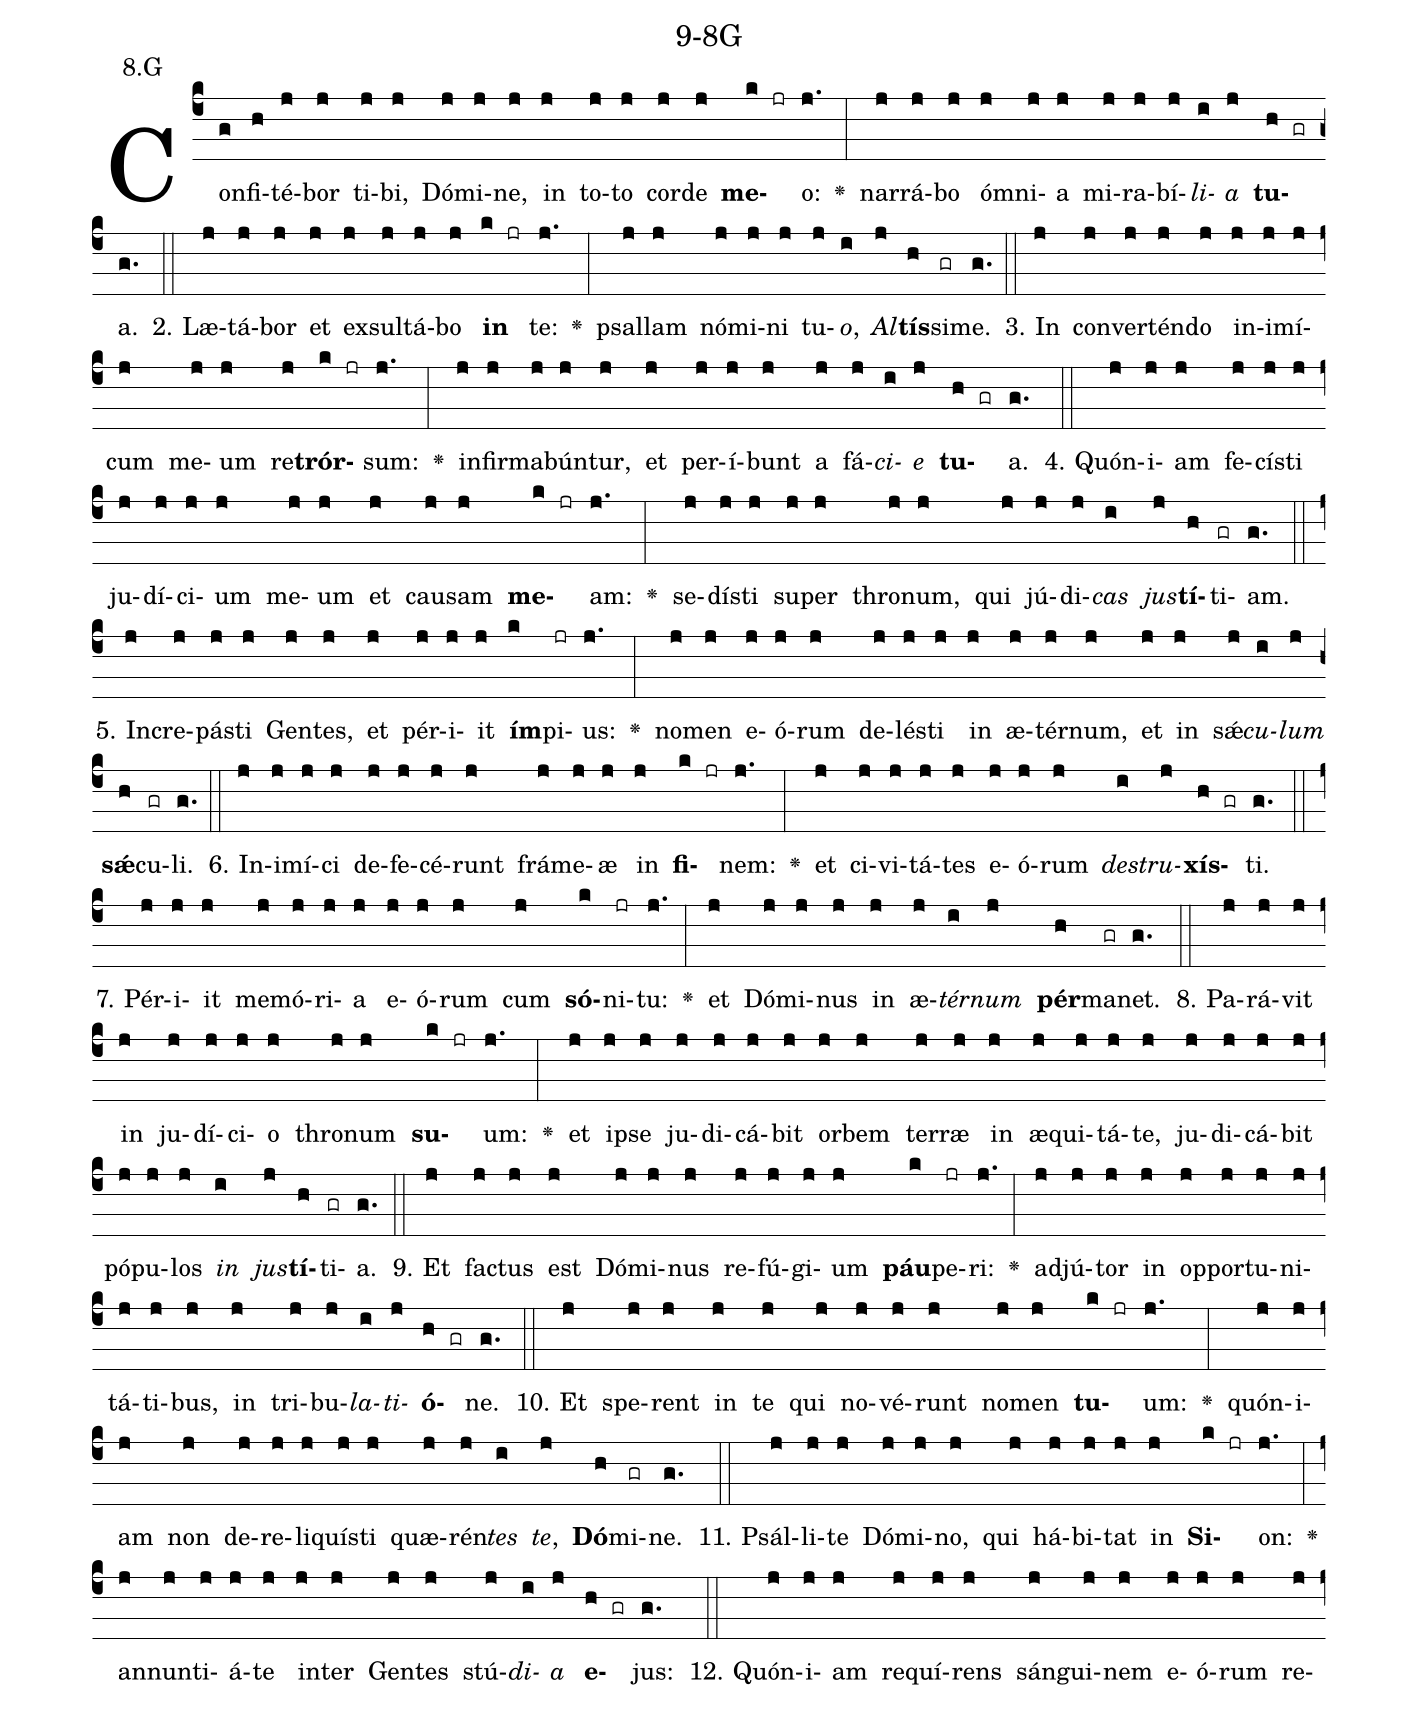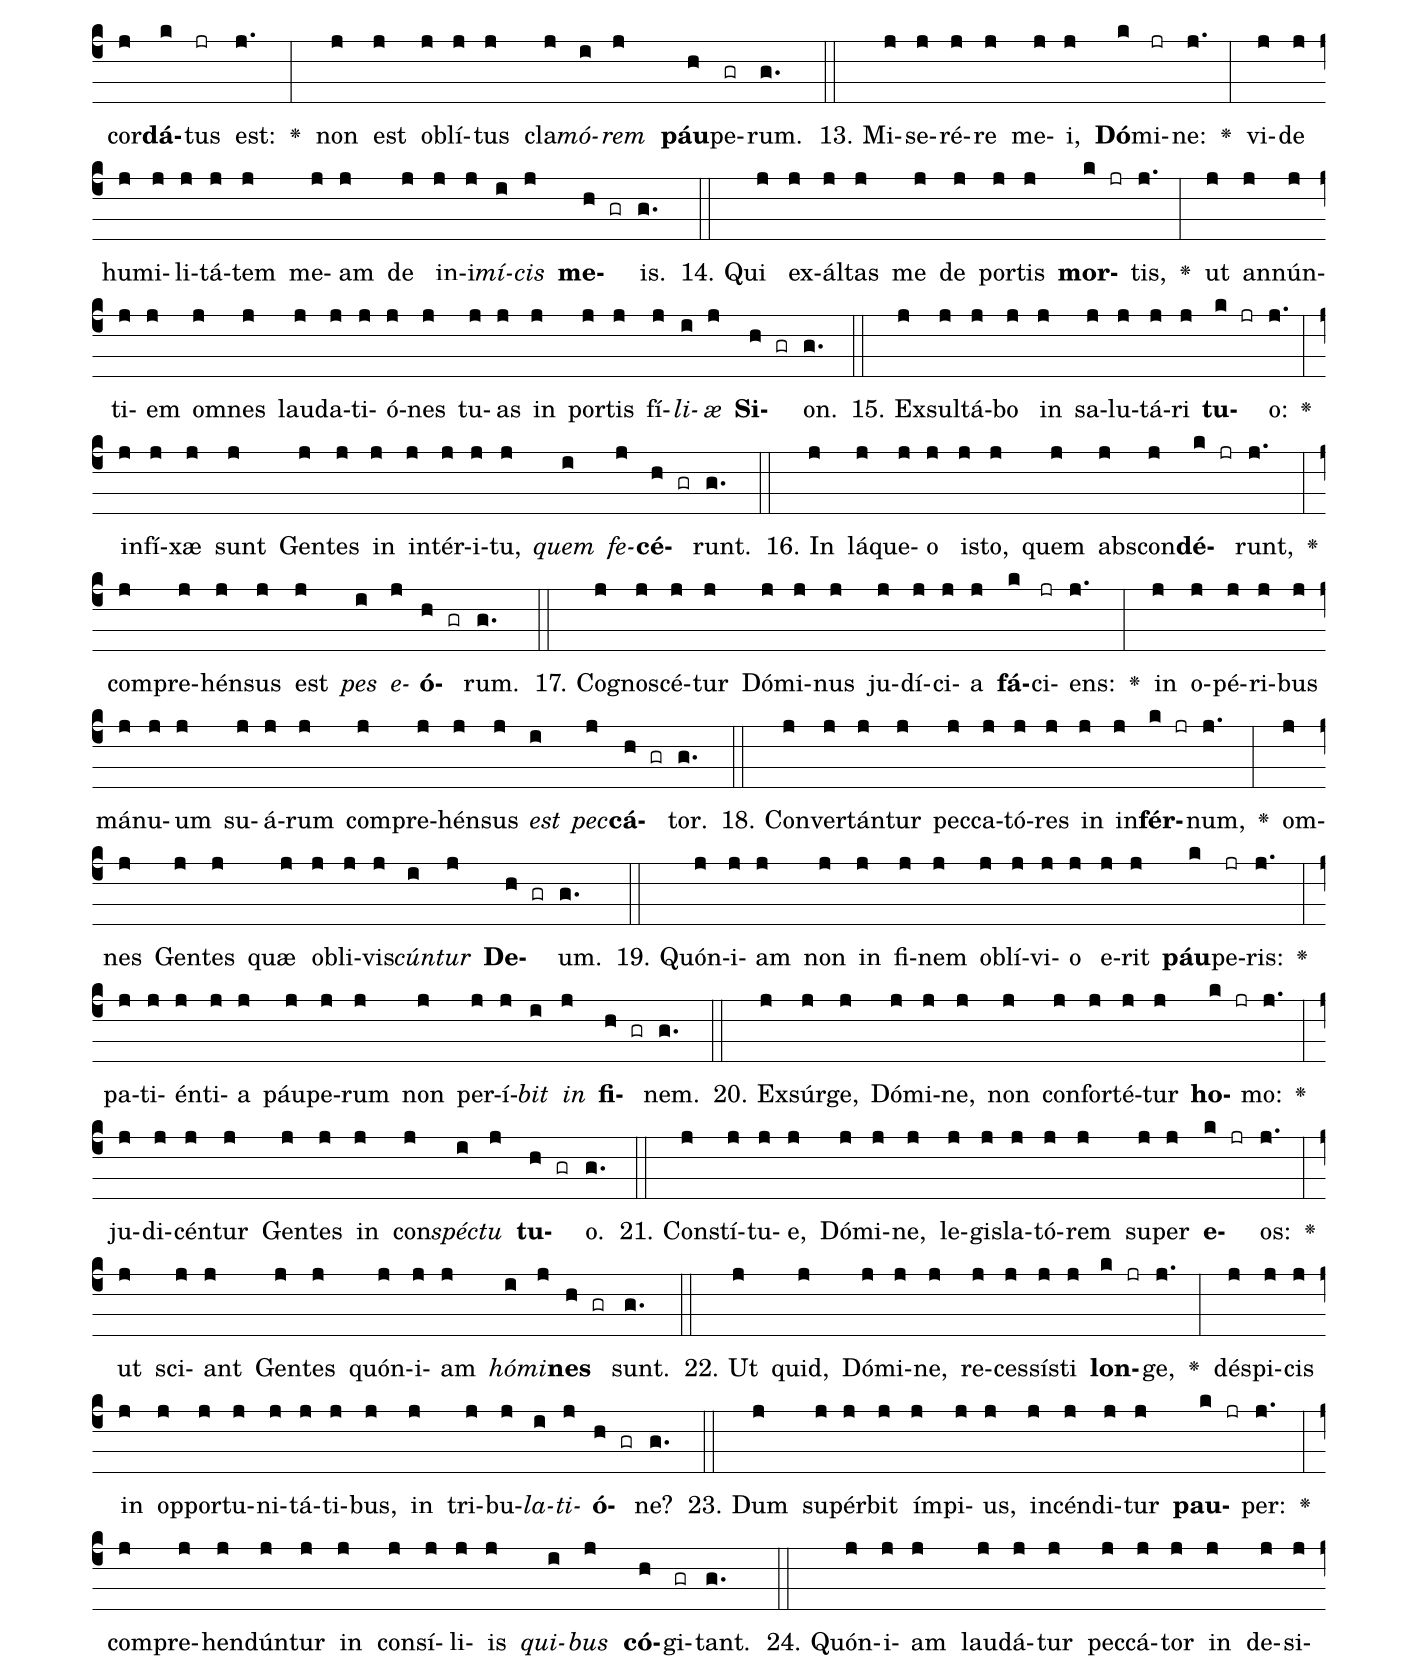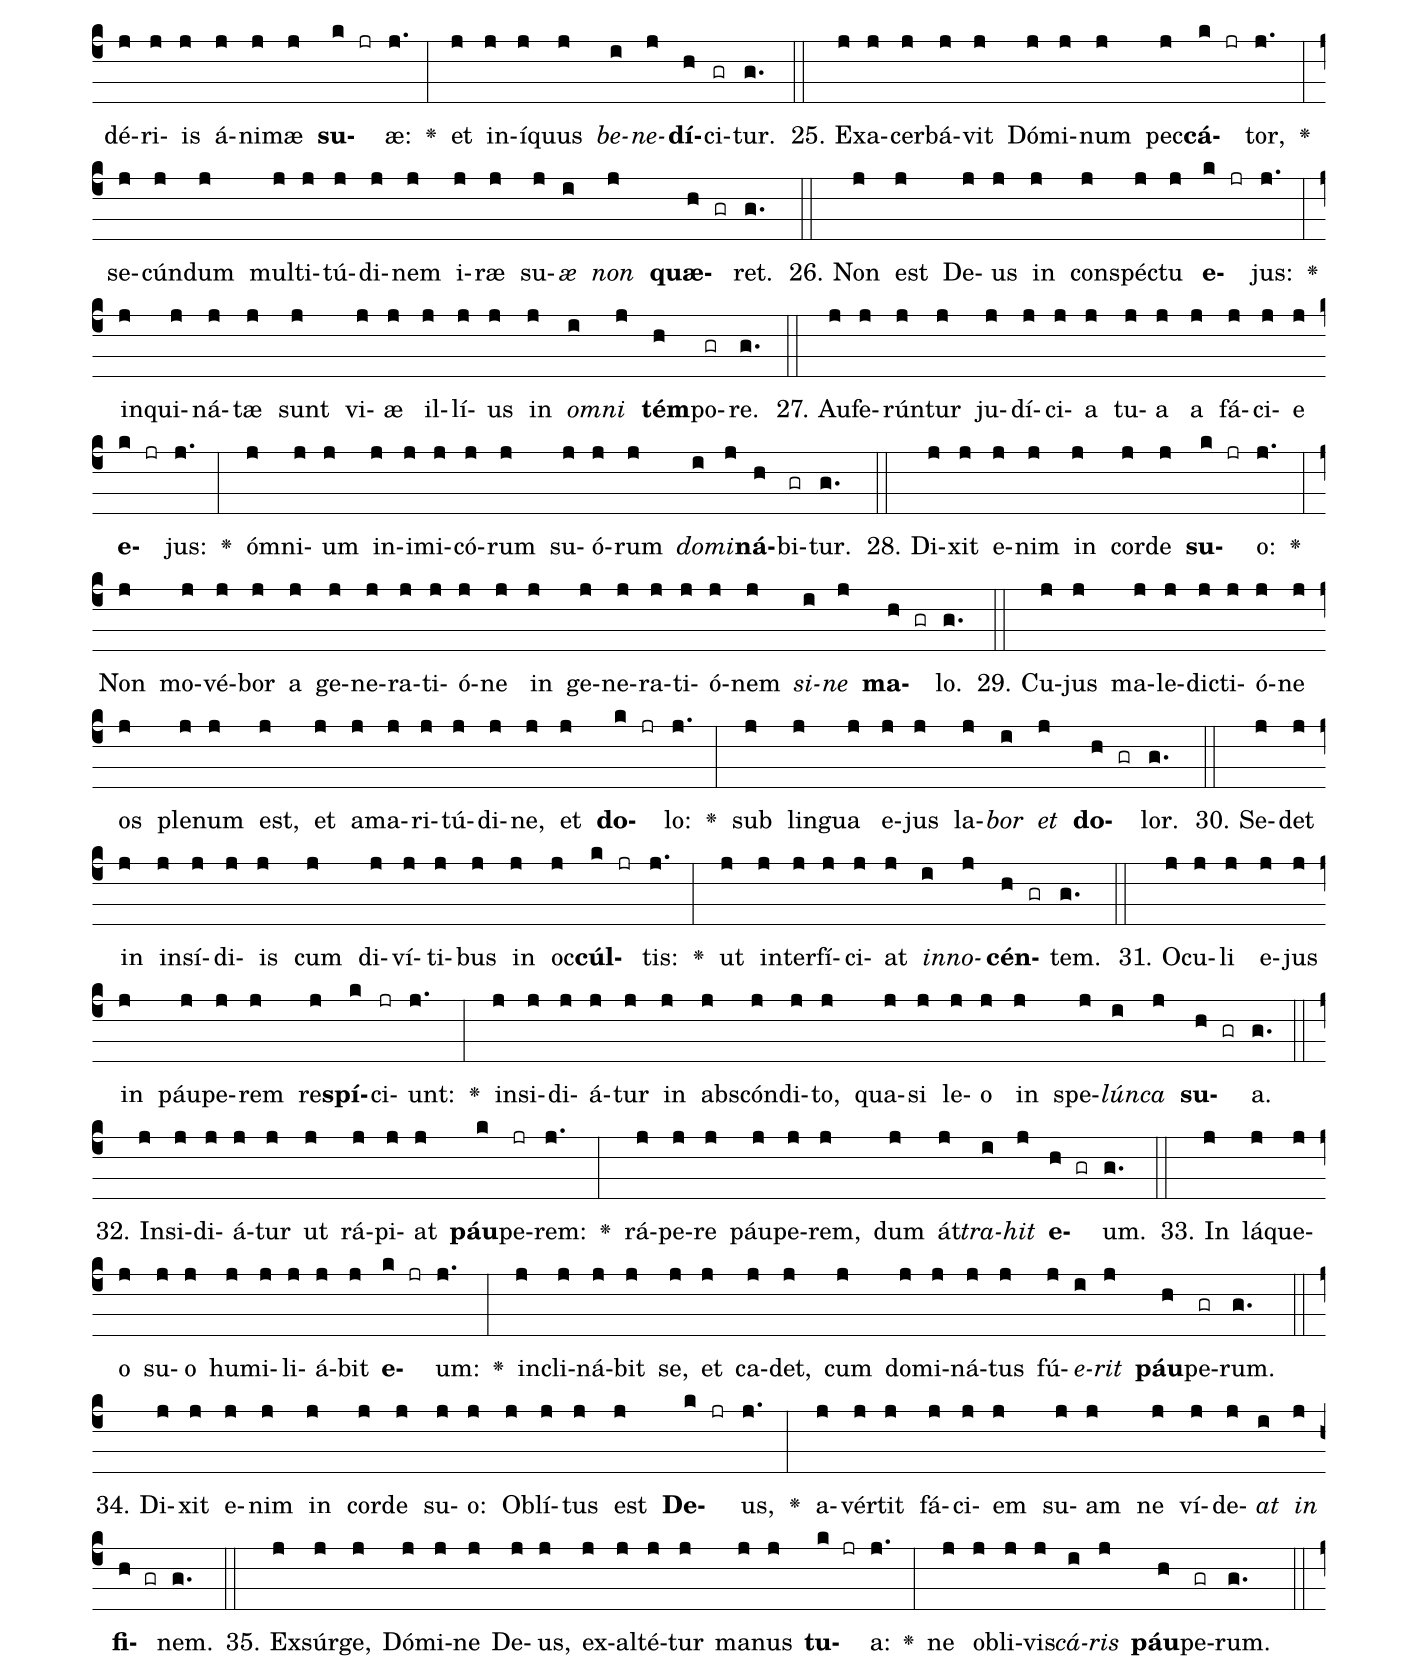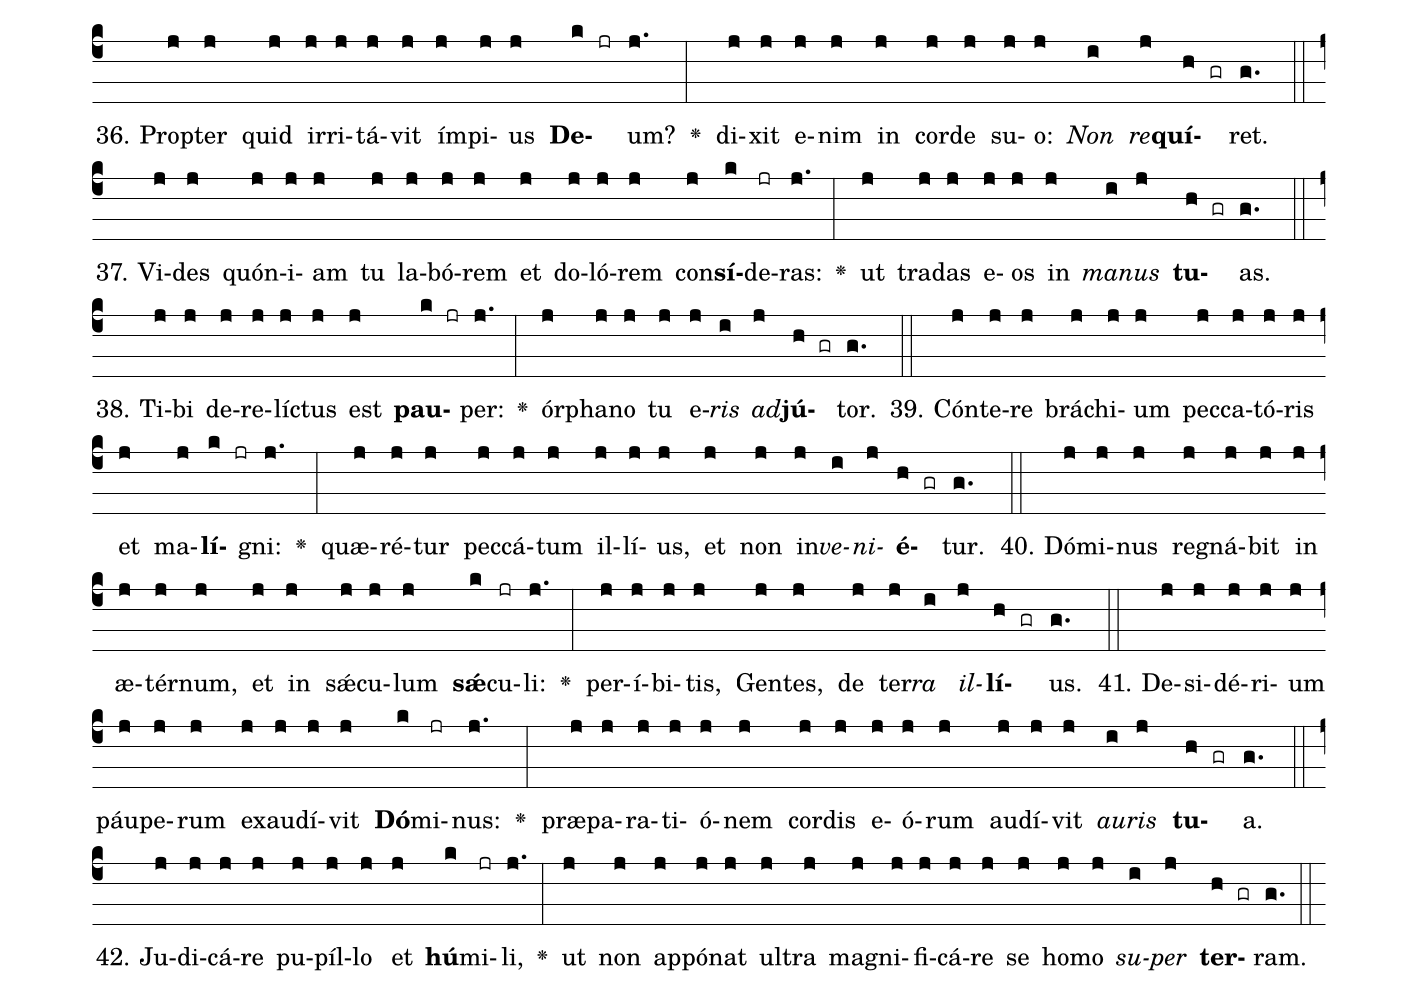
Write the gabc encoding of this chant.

name: 9-8G;
annotation: 8.G;
%%
(c4)Con(g)fi(h)té(j)bor(j) ti(j)bi,(j) Dó(j)mi(j)ne,(j) in(j) to(j)to(j) cor(j)de(j) <b>me</b>(k jr)o:(j.) <v>\greheightstar</v>(:) nar(j)rá(j)bo(j) óm(j)ni(j)a(j) mi(j)ra(j)bí(j)<i>li</i>(i)<i>a</i>(j) <b>tu</b>(h gr)a.(g.) (::)
2. Læ(j)tá(j)bor(j) et(j) ex(j)sul(j)tá(j)bo(j) <b>in</b>(k jr) te:(j.) <v>\greheightstar</v>(:) psal(j)lam(j) nó(j)mi(j)ni(j) tu(j)<i>o</i>,(i) <i>Al</i>(j)<b>tís</b>(h)si(gr)me.(g.) (::)
3. In(j) con(j)ver(j)tén(j)do(j) in(j)i(j)mí(j)cum(j) me(j)um(j) re(j)<b>trór</b>(k jr)sum:(j.) <v>\greheightstar</v>(:) in(j)fir(j)ma(j)bún(j)tur,(j) et(j) per(j)í(j)bunt(j) a(j) fá(j)<i>ci</i>(i)<i>e</i>(j) <b>tu</b>(h gr)a.(g.) (::)
4. Quón(j)i(j)am(j) fe(j)cís(j)ti(j) ju(j)dí(j)ci(j)um(j) me(j)um(j) et(j) cau(j)sam(j) <b>me</b>(k jr)am:(j.) <v>\greheightstar</v>(:) se(j)dís(j)ti(j) su(j)per(j) thro(j)num,(j) qui(j) jú(j)di(j)<i>cas</i>(i) <i>jus</i>(j)<b>tí</b>(h)ti(gr)am.(g.) (::)
5. In(j)cre(j)pás(j)ti(j) Gen(j)tes,(j) et(j) pér(j)i(j)it(j) <b>ím</b>(k)pi(jr)us:(j.) <v>\greheightstar</v>(:) no(j)men(j) e(j)ó(j)rum(j) de(j)lés(j)ti(j) in(j) æ(j)tér(j)num,(j) et(j) in(j) sǽ(j)<i>cu</i>(i)<i>lum</i>(j) <b>sǽ</b>(h)cu(gr)li.(g.) (::)
6. In(j)i(j)mí(j)ci(j) de(j)fe(j)cé(j)runt(j) frá(j)me(j)æ(j) in(j) <b>fi</b>(k jr)nem:(j.) <v>\greheightstar</v>(:) et(j) ci(j)vi(j)tá(j)tes(j) e(j)ó(j)rum(j) <i>de</i>(i)<i>stru</i>(j)<b>xís</b>(h gr)ti.(g.) (::)
7. Pér(j)i(j)it(j) me(j)mó(j)ri(j)a(j) e(j)ó(j)rum(j) cum(j) <b>só</b>(k)ni(jr)tu:(j.) <v>\greheightstar</v>(:) et(j) Dó(j)mi(j)nus(j) in(j) æ(j)<i>tér</i>(i)<i>num</i>(j) <b>pér</b>(h)ma(gr)net.(g.) (::)
8. Pa(j)rá(j)vit(j) in(j) ju(j)dí(j)ci(j)o(j) thro(j)num(j) <b>su</b>(k jr)um:(j.) <v>\greheightstar</v>(:) et(j) ip(j)se(j) ju(j)di(j)cá(j)bit(j) or(j)bem(j) ter(j)ræ(j) in(j) æ(j)qui(j)tá(j)te,(j) ju(j)di(j)cá(j)bit(j) pó(j)pu(j)los(j) <i>in</i>(i) <i>jus</i>(j)<b>tí</b>(h)ti(gr)a.(g.) (::)
9. Et(j) fac(j)tus(j) est(j) Dó(j)mi(j)nus(j) re(j)fú(j)gi(j)um(j) <b>páu</b>(k)pe(jr)ri:(j.) <v>\greheightstar</v>(:) ad(j)jú(j)tor(j) in(j) op(j)por(j)tu(j)ni(j)tá(j)ti(j)bus,(j) in(j) tri(j)bu(j)<i>la</i>(i)<i>ti</i>(j)<b>ó</b>(h gr)ne.(g.) (::)
10. Et(j) spe(j)rent(j) in(j) te(j) qui(j) no(j)vé(j)runt(j) no(j)men(j) <b>tu</b>(k jr)um:(j.) <v>\greheightstar</v>(:) quón(j)i(j)am(j) non(j) de(j)re(j)li(j)quís(j)ti(j) quæ(j)rén(j)<i>tes</i>(i) <i>te</i>,(j) <b>Dó</b>(h)mi(gr)ne.(g.) (::)
11. Psál(j)li(j)te(j) Dó(j)mi(j)no,(j) qui(j) há(j)bi(j)tat(j) in(j) <b>Si</b>(k jr)on:(j.) <v>\greheightstar</v>(:) an(j)nun(j)ti(j)á(j)te(j) in(j)ter(j) Gen(j)tes(j) stú(j)<i>di</i>(i)<i>a</i>(j) <b>e</b>(h gr)jus:(g.) (::)
12. Quón(j)i(j)am(j) re(j)quí(j)rens(j) sán(j)gui(j)nem(j) e(j)ó(j)rum(j) re(j)cor(j)<b>dá</b>(k)tus(jr) est:(j.) <v>\greheightstar</v>(:) non(j) est(j) ob(j)lí(j)tus(j) cla(j)<i>mó</i>(i)<i>rem</i>(j) <b>páu</b>(h)pe(gr)rum.(g.) (::)
13. Mi(j)se(j)ré(j)re(j) me(j)i,(j) <b>Dó</b>(k)mi(jr)ne:(j.) <v>\greheightstar</v>(:) vi(j)de(j) hu(j)mi(j)li(j)tá(j)tem(j) me(j)am(j) de(j) in(j)i(j)<i>mí</i>(i)<i>cis</i>(j) <b>me</b>(h gr)is.(g.) (::)
14. Qui(j) ex(j)ál(j)tas(j) me(j) de(j) por(j)tis(j) <b>mor</b>(k jr)tis,(j.) <v>\greheightstar</v>(:) ut(j) an(j)nún(j)ti(j)em(j) om(j)nes(j) lau(j)da(j)ti(j)ó(j)nes(j) tu(j)as(j) in(j) por(j)tis(j) fí(j)<i>li</i>(i)<i>æ</i>(j) <b>Si</b>(h gr)on.(g.) (::)
15. Ex(j)sul(j)tá(j)bo(j) in(j) sa(j)lu(j)tá(j)ri(j) <b>tu</b>(k jr)o:(j.) <v>\greheightstar</v>(:) in(j)fí(j)xæ(j) sunt(j) Gen(j)tes(j) in(j) in(j)tér(j)i(j)tu,(j) <i>quem</i>(i) <i>fe</i>(j)<b>cé</b>(h gr)runt.(g.) (::)
16. In(j) lá(j)que(j)o(j) is(j)to,(j) quem(j) abs(j)con(j)<b>dé</b>(k jr)runt,(j.) <v>\greheightstar</v>(:) com(j)pre(j)hén(j)sus(j) est(j) <i>pes</i>(i) <i>e</i>(j)<b>ó</b>(h gr)rum.(g.) (::)
17. Co(j)gno(j)scé(j)tur(j) Dó(j)mi(j)nus(j) ju(j)dí(j)ci(j)a(j) <b>fá</b>(k)ci(jr)ens:(j.) <v>\greheightstar</v>(:) in(j) o(j)pé(j)ri(j)bus(j) má(j)nu(j)um(j) su(j)á(j)rum(j) com(j)pre(j)hén(j)sus(j) <i>est</i>(i) <i>pec</i>(j)<b>cá</b>(h gr)tor.(g.) (::)
18. Con(j)ver(j)tán(j)tur(j) pec(j)ca(j)tó(j)res(j) in(j) in(j)<b>fér</b>(k jr)num,(j.) <v>\greheightstar</v>(:) om(j)nes(j) Gen(j)tes(j) quæ(j) ob(j)li(j)vis(j)<i>cún</i>(i)<i>tur</i>(j) <b>De</b>(h gr)um.(g.) (::)
19. Quón(j)i(j)am(j) non(j) in(j) fi(j)nem(j) ob(j)lí(j)vi(j)o(j) e(j)rit(j) <b>páu</b>(k)pe(jr)ris:(j.) <v>\greheightstar</v>(:) pa(j)ti(j)én(j)ti(j)a(j) páu(j)pe(j)rum(j) non(j) per(j)í(j)<i>bit</i>(i) <i>in</i>(j) <b>fi</b>(h gr)nem.(g.) (::)
20. Ex(j)súr(j)ge,(j) Dó(j)mi(j)ne,(j) non(j) con(j)for(j)té(j)tur(j) <b>ho</b>(k jr)mo:(j.) <v>\greheightstar</v>(:) ju(j)di(j)cén(j)tur(j) Gen(j)tes(j) in(j) con(j)<i>spéc</i>(i)<i>tu</i>(j) <b>tu</b>(h gr)o.(g.) (::)
21. Con(j)stí(j)tu(j)e,(j) Dó(j)mi(j)ne,(j) le(j)gis(j)la(j)tó(j)rem(j) su(j)per(j) <b>e</b>(k jr)os:(j.) <v>\greheightstar</v>(:) ut(j) sci(j)ant(j) Gen(j)tes(j) quón(j)i(j)am(j) <i>hó</i>(i)<i>mi</i>(j)<b>nes</b>(h gr) sunt.(g.) (::)
22. Ut(j) quid,(j) Dó(j)mi(j)ne,(j) re(j)ces(j)sís(j)ti(j) <b>lon</b>(k jr)ge,(j.) <v>\greheightstar</v>(:) dé(j)spi(j)cis(j) in(j) op(j)por(j)tu(j)ni(j)tá(j)ti(j)bus,(j) in(j) tri(j)bu(j)<i>la</i>(i)<i>ti</i>(j)<b>ó</b>(h gr)ne?(g.) (::)
23. Dum(j) su(j)pér(j)bit(j) ím(j)pi(j)us,(j) in(j)cén(j)di(j)tur(j) <b>pau</b>(k jr)per:(j.) <v>\greheightstar</v>(:) com(j)pre(j)hen(j)dún(j)tur(j) in(j) con(j)sí(j)li(j)is(j) <i>qui</i>(i)<i>bus</i>(j) <b>có</b>(h)gi(gr)tant.(g.) (::)
24. Quón(j)i(j)am(j) lau(j)dá(j)tur(j) pec(j)cá(j)tor(j) in(j) de(j)si(j)dé(j)ri(j)is(j) á(j)ni(j)mæ(j) <b>su</b>(k jr)æ:(j.) <v>\greheightstar</v>(:) et(j) in(j)í(j)quus(j) <i>be</i>(i)<i>ne</i>(j)<b>dí</b>(h)ci(gr)tur.(g.) (::)
25. Ex(j)a(j)cer(j)bá(j)vit(j) Dó(j)mi(j)num(j) pec(j)<b>cá</b>(k jr)tor,(j.) <v>\greheightstar</v>(:) se(j)cún(j)dum(j) mul(j)ti(j)tú(j)di(j)nem(j) i(j)ræ(j) su(j)<i>æ</i>(i) <i>non</i>(j) <b>quæ</b>(h gr)ret.(g.) (::)
26. Non(j) est(j) De(j)us(j) in(j) con(j)spéc(j)tu(j) <b>e</b>(k jr)jus:(j.) <v>\greheightstar</v>(:) in(j)qui(j)ná(j)tæ(j) sunt(j) vi(j)æ(j) il(j)lí(j)us(j) in(j) <i>om</i>(i)<i>ni</i>(j) <b>tém</b>(h)po(gr)re.(g.) (::)
27. Au(j)fe(j)rún(j)tur(j) ju(j)dí(j)ci(j)a(j) tu(j)a(j) a(j) fá(j)ci(j)e(j) <b>e</b>(k jr)jus:(j.) <v>\greheightstar</v>(:) óm(j)ni(j)um(j) in(j)i(j)mi(j)có(j)rum(j) su(j)ó(j)rum(j) <i>do</i>(i)<i>mi</i>(j)<b>ná</b>(h)bi(gr)tur.(g.) (::)
28. Di(j)xit(j) e(j)nim(j) in(j) cor(j)de(j) <b>su</b>(k jr)o:(j.) <v>\greheightstar</v>(:) Non(j) mo(j)vé(j)bor(j) a(j) ge(j)ne(j)ra(j)ti(j)ó(j)ne(j) in(j) ge(j)ne(j)ra(j)ti(j)ó(j)nem(j) <i>si</i>(i)<i>ne</i>(j) <b>ma</b>(h gr)lo.(g.) (::)
29. Cu(j)jus(j) ma(j)le(j)dic(j)ti(j)ó(j)ne(j) os(j) ple(j)num(j) est,(j) et(j) a(j)ma(j)ri(j)tú(j)di(j)ne,(j) et(j) <b>do</b>(k jr)lo:(j.) <v>\greheightstar</v>(:) sub(j) lin(j)gua(j) e(j)jus(j) la(j)<i>bor</i>(i) <i>et</i>(j) <b>do</b>(h gr)lor.(g.) (::)
30. Se(j)det(j) in(j) in(j)sí(j)di(j)is(j) cum(j) di(j)ví(j)ti(j)bus(j) in(j) oc(j)<b>cúl</b>(k jr)tis:(j.) <v>\greheightstar</v>(:) ut(j) in(j)ter(j)fí(j)ci(j)at(j) <i>in</i>(i)<i>no</i>(j)<b>cén</b>(h gr)tem.(g.) (::)
31. O(j)cu(j)li(j) e(j)jus(j) in(j) páu(j)pe(j)rem(j) re(j)<b>spí</b>(k)ci(jr)unt:(j.) <v>\greheightstar</v>(:) in(j)si(j)di(j)á(j)tur(j) in(j) abs(j)cón(j)di(j)to,(j) qua(j)si(j) le(j)o(j) in(j) spe(j)<i>lún</i>(i)<i>ca</i>(j) <b>su</b>(h gr)a.(g.) (::)
32. In(j)si(j)di(j)á(j)tur(j) ut(j) rá(j)pi(j)at(j) <b>páu</b>(k)pe(jr)rem:(j.) <v>\greheightstar</v>(:) rá(j)pe(j)re(j) páu(j)pe(j)rem,(j) dum(j) át(j)<i>tra</i>(i)<i>hit</i>(j) <b>e</b>(h gr)um.(g.) (::)
33. In(j) lá(j)que(j)o(j) su(j)o(j) hu(j)mi(j)li(j)á(j)bit(j) <b>e</b>(k jr)um:(j.) <v>\greheightstar</v>(:) in(j)cli(j)ná(j)bit(j) se,(j) et(j) ca(j)det,(j) cum(j) do(j)mi(j)ná(j)tus(j) fú(j)<i>e</i>(i)<i>rit</i>(j) <b>páu</b>(h)pe(gr)rum.(g.) (::)
34. Di(j)xit(j) e(j)nim(j) in(j) cor(j)de(j) su(j)o:(j) Ob(j)lí(j)tus(j) est(j) <b>De</b>(k jr)us,(j.) <v>\greheightstar</v>(:) a(j)vér(j)tit(j) fá(j)ci(j)em(j) su(j)am(j) ne(j) ví(j)de(j)<i>at</i>(i) <i>in</i>(j) <b>fi</b>(h gr)nem.(g.) (::)
35. Ex(j)súr(j)ge,(j) Dó(j)mi(j)ne(j) De(j)us,(j) ex(j)al(j)té(j)tur(j) ma(j)nus(j) <b>tu</b>(k jr)a:(j.) <v>\greheightstar</v>(:) ne(j) ob(j)li(j)vis(j)<i>cá</i>(i)<i>ris</i>(j) <b>páu</b>(h)pe(gr)rum.(g.) (::)
36. Prop(j)ter(j) quid(j) ir(j)ri(j)tá(j)vit(j) ím(j)pi(j)us(j) <b>De</b>(k jr)um?(j.) <v>\greheightstar</v>(:) di(j)xit(j) e(j)nim(j) in(j) cor(j)de(j) su(j)o:(j) <i>Non</i>(i) <i>re</i>(j)<b>quí</b>(h gr)ret.(g.) (::)
37. Vi(j)des(j) quón(j)i(j)am(j) tu(j) la(j)bó(j)rem(j) et(j) do(j)ló(j)rem(j) con(j)<b>sí</b>(k)de(jr)ras:(j.) <v>\greheightstar</v>(:) ut(j) tra(j)das(j) e(j)os(j) in(j) <i>ma</i>(i)<i>nus</i>(j) <b>tu</b>(h gr)as.(g.) (::)
38. Ti(j)bi(j) de(j)re(j)líc(j)tus(j) est(j) <b>pau</b>(k jr)per:(j.) <v>\greheightstar</v>(:) ór(j)pha(j)no(j) tu(j) e(j)<i>ris</i>(i) <i>ad</i>(j)<b>jú</b>(h gr)tor.(g.) (::)
39. Cón(j)te(j)re(j) brá(j)chi(j)um(j) pec(j)ca(j)tó(j)ris(j) et(j) ma(j)<b>lí</b>(k jr)gni:(j.) <v>\greheightstar</v>(:) quæ(j)ré(j)tur(j) pec(j)cá(j)tum(j) il(j)lí(j)us,(j) et(j) non(j) in(j)<i>ve</i>(i)<i>ni</i>(j)<b>é</b>(h gr)tur.(g.) (::)
40. Dó(j)mi(j)nus(j) re(j)gná(j)bit(j) in(j) æ(j)tér(j)num,(j) et(j) in(j) sǽ(j)cu(j)lum(j) <b>sǽ</b>(k)cu(jr)li:(j.) <v>\greheightstar</v>(:) per(j)í(j)bi(j)tis,(j) Gen(j)tes,(j) de(j) ter(j)<i>ra</i>(i) <i>il</i>(j)<b>lí</b>(h gr)us.(g.) (::)
41. De(j)si(j)dé(j)ri(j)um(j) páu(j)pe(j)rum(j) ex(j)au(j)dí(j)vit(j) <b>Dó</b>(k)mi(jr)nus:(j.) <v>\greheightstar</v>(:) præ(j)pa(j)ra(j)ti(j)ó(j)nem(j) cor(j)dis(j) e(j)ó(j)rum(j) au(j)dí(j)vit(j) <i>au</i>(i)<i>ris</i>(j) <b>tu</b>(h gr)a.(g.) (::)
42. Ju(j)di(j)cá(j)re(j) pu(j)píl(j)lo(j) et(j) <b>hú</b>(k)mi(jr)li,(j.) <v>\greheightstar</v>(:) ut(j) non(j) ap(j)pó(j)nat(j) ul(j)tra(j) ma(j)gni(j)fi(j)cá(j)re(j) se(j) ho(j)mo(j) <i>su</i>(i)<i>per</i>(j) <b>ter</b>(h gr)ram.(g.) (::)
